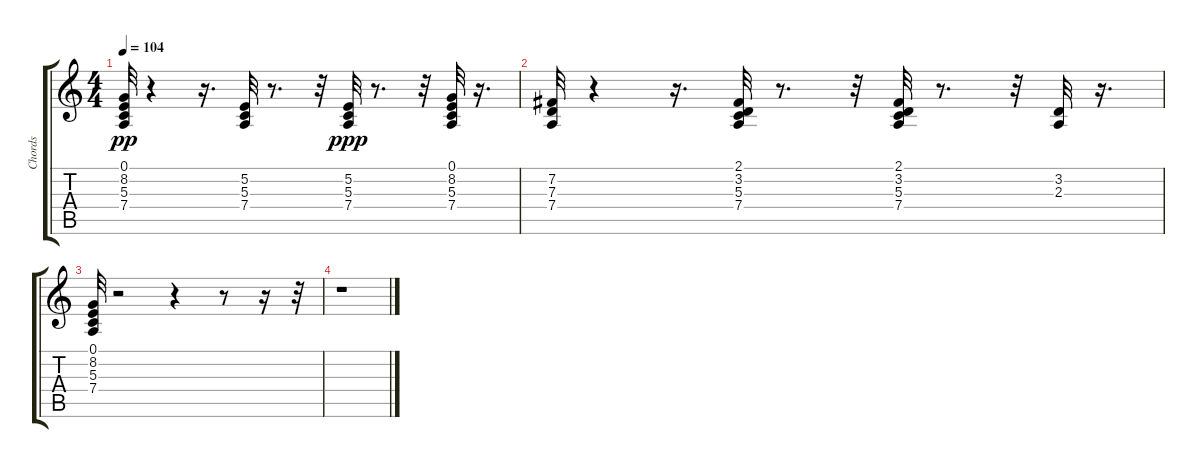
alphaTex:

\track ("Chords" "Chords") {instrument acousticgrandpiano}
\staff {score tabs}
\tuning (E4 B3 G3 D3 A2 E2) {hide}
\ts (4 4)
\tempo 104
\clef g2
\ks c
(0.1 8.2 5.3 7.4).32{dy pp} r.4 r.16{d} (5.2 5.3 7.4).32 r.8{d} r.32 (5.2 5.3 7.4).32{dy ppp} r.8{d} r.32 (0.1 8.2 5.3 7.4).32 r.16{d} |
(7.2 7.3 7.4).32 r.4 r.16{d} (2.1 3.2 5.3 7.4).32 r.8{d} r.32 (2.1 3.2 5.3 7.4).32 r.8{d} r.32 (3.2 2.3).32 r.16{d} |
(0.1 8.2 5.3 7.4).32 r.2 r.4 r.8 r.16 r.32 |
r.1
